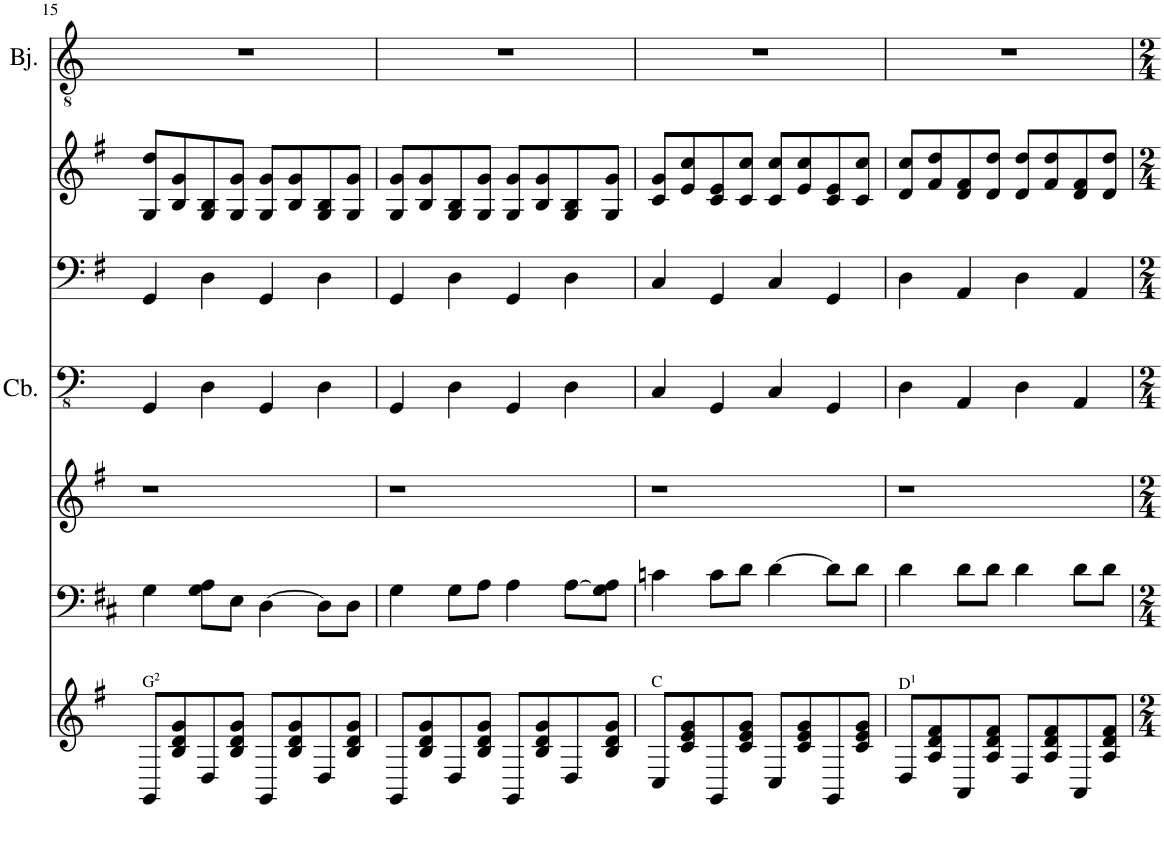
**kern	**kern	**kern	**kern	**kern	**kern	**kern
*part7	*part6	*part5	*part4	*part3	*part2	*part1
*staff7	*staff6	*staff5	*staff4	*staff3	*staff2	*staff1
*I"ACC. GUITAR	*I"ACCGUITMELODY	*I"BANJO MELODY	*I"Double Bass	*I"BASS	*I"BANJO ROLL	*I"Banjo
*I'Ac Gtr	*	*I'Bjo	*	*	*I'Bjo	*I'Bj.
!!LO:PB:g=z
*clefG2	*clefF4	*clefG2	*clefFv4	*clefF4	*clefG2	*clefGv2
*	*	*Trd7c12	*Trd7c12	*	*Trd7c12	*Trd7c12
*k[f#]	*k[f#c#]	*k[f#]	*k[]	*k[f#]	*k[f#]	*k[]
*M4/4	*M4/4	*M4/4	*M4/4	*M4/4	*M4/4	*M4/4
=15	=15	=15	=15	=15	=15	=15
!LO:TX:a:t=G²	!	!	!	!	!	!
8GG/L	4G\	1r	4GGG/	4GG/	8G/ 8dd/L	1r
8B/ 8d/ 8g/	.	.	.	.	8B/ 8g/	.
8D/	8G\ 8A\L	.	4DD\	4D\	8G/ 8B/	.
8B/ 8d/ 8g/J	8E\J	.	.	.	8G/ 8g/J	.
8GG/L	[4D\	.	4GGG/	4GG/	8G/ 8g/L	.
8B/ 8d/ 8g/	.	.	.	.	8B/ 8g/	.
8D/	8D\L]	.	4DD\	4D\	8G/ 8B/	.
8B/ 8d/ 8g/J	8D\J	.	.	.	8G/ 8g/J	.
=16	=16	=16	=16	=16	=16	=16
8GG/L	4G\	1r	4GGG/	4GG/	8G/ 8g/L	1r
8B/ 8d/ 8g/	.	.	.	.	8B/ 8g/	.
8D/	8G\L	.	4DD\	4D\	8G/ 8B/	.
8B/ 8d/ 8g/J	8A\J	.	.	.	8G/ 8g/J	.
8GG/L	4A\	.	4GGG/	4GG/	8G/ 8g/L	.
8B/ 8d/ 8g/	.	.	.	.	8B/ 8g/	.
8D/	[8A\L	.	4DD\	4D\	8G/ 8B/	.
8B/ 8d/ 8g/J	8G\ 8A\]J	.	.	.	8G/ 8g/J	.
=17	=17	=17	=17	=17	=17	=17
!LO:TX:a:t=C	!	!	!	!	!	!
8C/L	4cn\	1r	4CC/	4C/	8c/ 8g/L	1r
8c/ 8e/ 8g/	.	.	.	.	8e/ 8cc/	.
8GG/	8c\L	.	4GGG/	4GG/	8c/ 8e/	.
8c/ 8e/ 8g/J	8d\J	.	.	.	8c/ 8cc/J	.
8C/L	[4d\	.	4CC/	4C/	8c/ 8cc/L	.
8c/ 8e/ 8g/	.	.	.	.	8e/ 8cc/	.
8GG/	8d\L]	.	4GGG/	4GG/	8c/ 8e/	.
8c/ 8e/ 8g/J	8d\J	.	.	.	8c/ 8cc/J	.
=18	=18	=18	=18	=18	=18	=18
!LO:TX:a:t=D¹	!	!	!	!	!	!
8D/L	4d\	1r	4DD\	4D\	8d/ 8cc/L	1r
8A/ 8d/ 8f#/	.	.	.	.	8f#/ 8dd/	.
8AA/	8d\L	.	4AAA/	4AA/	8d/ 8f#/	.
8A/ 8d/ 8f#/J	8d\J	.	.	.	8d/ 8dd/J	.
8D/L	4d\	.	4DD\	4D\	8d/ 8dd/L	.
8A/ 8d/ 8f#/	.	.	.	.	8f#/ 8dd/	.
8AA/	8d\L	.	4AAA/	4AA/	8d/ 8f#/	.
8A/ 8d/ 8f#/J	8d\J	.	.	.	8d/ 8dd/J	.
=	=	=	=	=	=	=
*-	*-	*-	*-	*-	*-	*-
